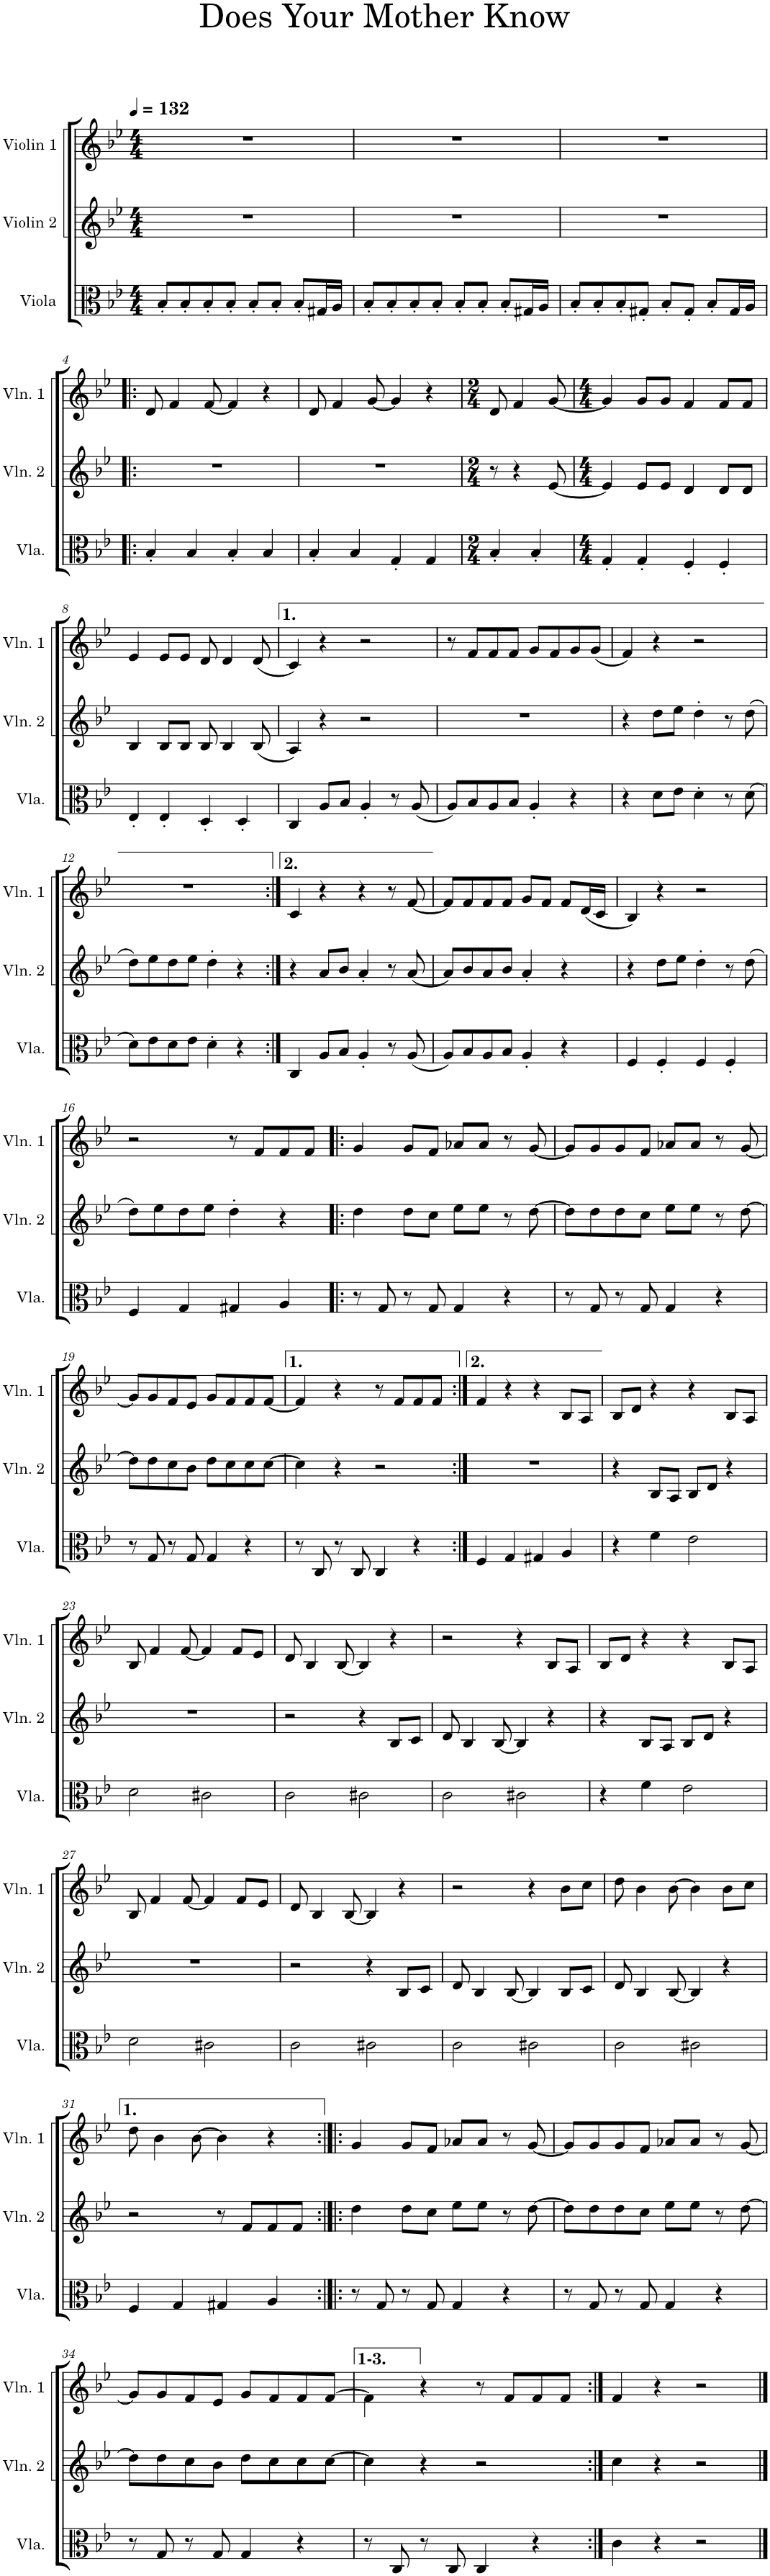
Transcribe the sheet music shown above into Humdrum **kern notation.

**kern	**kern	**kern
*part3	*part2	*part1
*staff3	*staff2	*staff1
*I"Viola	*I"Violin 2	*I"Violin 1
*I'Vla.	*I'Vln. 2	*I'Vln. 1
*clefC3	*clefG2	*clefG2
*k[b-e-]	*k[b-e-]	*k[b-e-]
*M4/4	*M4/4	*M4/4
*MM132	*MM132	*MM132
=1	=1	=1
8B-'/L	1r	1r
8B-'/	.	.
8B-'/	.	.
8B-'/J	.	.
8B-'/L	.	.
8B-'/J	.	.
8B-'/L	.	.
16G#X/L	.	.
16A/JJ	.	.
=2	=2	=2
8B-'/L	1r	1r
8B-'/	.	.
8B-'/	.	.
8B-'/J	.	.
8B-'/L	.	.
8B-'/J	.	.
8B-'/L	.	.
16G#X/L	.	.
16A/JJ	.	.
=3	=3	=3
8B-'/L	1r	1r
8B-'/	.	.
8B-'/	.	.
8G#X'/J	.	.
8B-'/L	.	.
8G#'/J	.	.
8B-'/L	.	.
16G#/L	.	.
16A/JJ	.	.
!!LO:LB:g=z
=4!|:	=4!|:	=4!|:
4B-'/	1r	8d/
.	.	4f/
4B-/	.	.
.	.	[8f/
4B-'/	.	4f/]
4B-/	.	4r
=5	=5	=5
4B-'/	1r	8d/
.	.	4f/
4B-/	.	.
.	.	[8g/
4G'/	.	4g/]
4G/	.	4r
=6	=6	=6
*M2/4	*M2/4	*M2/4
4B-'/	8r	8d/
.	4r	4f/
4B-'/	.	.
.	[8e-/	[8g/
=7	=7	=7
*M4/4	*M4/4	*M4/4
4G'/	4e-/]	4g/]
4G'/	8e-/L	8g/L
.	8e-/J	8g/J
4F'/	4d/	4f/
4F'/	8d/L	8f/L
.	8d/J	8f/J
!!LO:LB:g=z
=8	=8	=8
4E-'/	4B-/	4e-/
4E-'/	8B-/L	8e-/L
.	8B-/J	8e-/J
4D'/	8B-/	8d/
.	4B-/	4d/
4D'/	.	.
.	(8B-/	(8d/
=9	=9	=9
4C/	4A/)	4c/)
8A/L	4r	4r
8B-/J	.	.
4A'/	2r	2r
8r	.	.
(8A/	.	.
=10	=10	=10
8A/L)	1r	8r
8B-/	.	8f/L
8A/	.	8f/
8B-/J	.	8f/J
4A'/	.	8g/L
.	.	8f/
4r	.	8g/
.	.	(8g/J
=11	=11	=11
4r	4r	4f/)
8d\L	8dd\L	4r
8e-\J	8ee-\J	.
4d'\	4dd'\	2r
8r	8r	.
(8d\	(8dd\	.
!!LO:LB:g=z
=12	=12	=12
8d\L)	8dd\L)	1r
8e-\	8ee-\	.
8d\	8dd\	.
8e-\J	8ee-\J	.
4d'\	4dd'\	.
4r	4r	.
=13:|!	=13:|!	=13:|!
4C/	4r	4c/
8A/L	8a/L	4r
8B-/J	8b-/J	.
4A'/	4a'/	4r
8r	8r	8r
(8A/	(8a/	[8f/
=14	=14	=14
8A/L)	8a/L)	8f/L]
8B-/	8b-/	8f/
8A/	8a/	8f/
8B-/J	8b-/J	8f/J
4A'/	4a'/	8g/L
.	.	8f/J
4r	4r	8f/L
.	.	(16d/L
.	.	16c/JJ
=15	=15	=15
4F/	4r	4B-/)
4F'/	8dd\L	4r
.	8ee-\J	.
4F/	4dd'\	2r
4F'/	8r	.
.	(8dd\	.
!!LO:LB:g=z
=16	=16	=16
4F/	8dd\L)	2r
.	8ee-\	.
4G/	8dd\	.
.	8ee-\J	.
4G#X/	4dd'\	8r
.	.	8f/L
4A/	4r	8f/
.	.	8f/J
=17!|:	=17!|:	=17!|:
8r	4dd\	4g/
8G/	.	.
8r	8dd\L	8g/L
8G/	8cc\J	8f/J
4G/	8ee-\L	8a-X/L
.	8ee-\J	8a-/J
4r	8r	8r
.	[8dd\	[8g/
=18	=18	=18
8r	8dd\L]	8g/L]
8G/	8dd\	8g/
8r	8dd\	8g/
8G/	8cc\J	8f/J
4G/	8ee-\L	8a-X/L
.	8ee-\J	8a-/J
4r	8r	8r
.	[8dd\	[8g/
!!LO:LB:g=z
=19	=19	=19
8r	8dd\L]	8g/L]
8G/	8dd\	8g/
8r	8cc\	8f/
8G/	8b-\J	8e-/J
4G/	8dd\L	8g/L
.	8cc\	8f/
4r	8cc\	8f/
.	[8cc\J	[8f/J
=20	=20	=20
8r	4cc\]	4f/]
8C/	.	.
8r	4r	4r
8C/	.	.
4C/	2r	8r
.	.	8f/L
4r	.	8f/
.	.	8f/J
=21:|!	=21:|!	=21:|!
4F/	1r	4f/
4G/	.	4r
4G#X/	.	4r
4A/	.	8B-/L
.	.	8A/J
=22	=22	=22
4r	4r	8B-/L
.	.	8d/J
4f\	8B-/L	4r
.	8A/J	.
2e-\	8B-/L	4r
.	8d/J	.
.	4r	8B-/L
.	.	8A/J
!!LO:LB:g=z
=23	=23	=23
2d\	1r	8B-/
.	.	4f/
.	.	[8f/
2c#X\	.	4f/]
.	.	8f/L
.	.	8e-/J
=24	=24	=24
2c\	2r	8d/
.	.	4B-/
.	.	[8B-/
2c#X\	4r	4B-/]
.	8B-/L	4r
.	8c/J	.
=25	=25	=25
2c\	8d/	2r
.	4B-/	.
.	[8B-/	.
2c#X\	4B-/]	4r
.	4r	8B-/L
.	.	8A/J
=26	=26	=26
4r	4r	8B-/L
.	.	8d/J
4f\	8B-/L	4r
.	8A/J	.
2e-\	8B-/L	4r
.	8d/J	.
.	4r	8B-/L
.	.	8A/J
!!LO:LB:g=z
=27	=27	=27
2d\	1r	8B-/
.	.	4f/
.	.	[8f/
2c#X\	.	4f/]
.	.	8f/L
.	.	8e-/J
=28	=28	=28
2c\	2r	8d/
.	.	4B-/
.	.	[8B-/
2c#X\	4r	4B-/]
.	8B-/L	4r
.	8c/J	.
=29	=29	=29
2c\	8d/	2r
.	4B-/	.
.	[8B-/	.
2c#X\	4B-/]	4r
.	8B-/L	8b-\L
.	8c/J	8cc\J
=30	=30	=30
2c\	8d/	8dd\
.	4B-/	4b-\
.	[8B-/	[8b-\
2c#X\	4B-/]	4b-\]
.	4r	8b-\L
.	.	8cc\J
!!LO:LB:g=z
=31	=31	=31
4F/	2r	8dd\
.	.	4b-\
4G/	.	.
.	.	[8b-\
4G#X/	8r	4b-\]
.	8f/L	.
4A/	8f/	4r
.	8f/J	.
=32:|!|:	=32:|!|:	=32:|!|:
8r	4dd\	4g/
8G/	.	.
8r	8dd\L	8g/L
8G/	8cc\J	8f/J
4G/	8ee-\L	8a-X/L
.	8ee-\J	8a-/J
4r	8r	8r
.	[8dd\	[8g/
=33	=33	=33
8r	8dd\L]	8g/L]
8G/	8dd\	8g/
8r	8dd\	8g/
8G/	8cc\J	8f/J
4G/	8ee-\L	8a-X/L
.	8ee-\J	8a-/J
4r	8r	8r
.	[8dd\	[8g/
!!LO:LB:g=z
=34	=34	=34
8r	8dd\L]	8g/L]
8G/	8dd\	8g/
8r	8cc\	8f/
8G/	8b-\J	8e-/J
4G/	8dd\L	8g/L
.	8cc\	8f/
4r	8cc\	8f/
.	[8cc\J	[8f/J
=35	=35	=35
8r	4cc\]	4f\]
8C/	.	.
8r	4r	4r
8C/	.	.
4C/	2r	8r
.	.	8f/L
4r	.	8f/
.	.	8f/J
=36:|!	=36:|!	=36:|!
4c\	4cc\	4f/
4r	4r	4r
2r	2r	2r
==	==	==
*-	*-	*-
